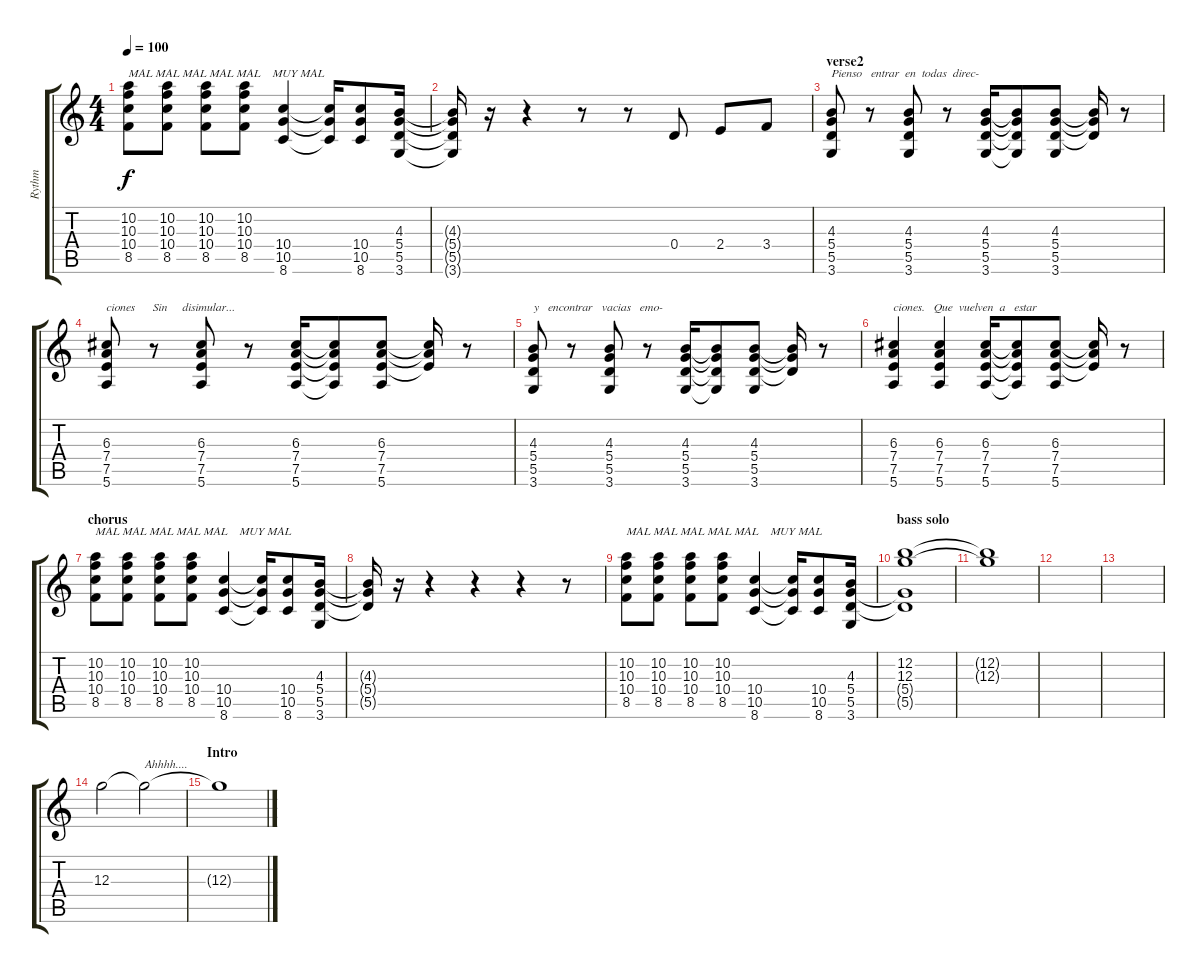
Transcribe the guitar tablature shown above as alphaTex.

\track ("Rythm" "Rythm") {instrument overdrivenguitar}
\staff {score tabs}
\tuning (E4 B3 G3 D3 A2 E2) {hide}
\ts (4 4)
\tempo 100
\clef g2
\ks c
(10.2 10.3 10.4 8.5).8{txt "MAL MAL MAL MAL MAL    MUY MAL" dy f} (10.2 10.3 10.4 8.5).8 (10.2 10.3 10.4 8.5).8 (10.2 10.3 10.4 8.5).8 (10.4 10.5 8.6).4 (10.4{t} 10.5{t} 8.6{t}).16 (10.4 10.5 8.6).8 (4.3 5.4 5.5 3.6).16 |
(4.3{t} 5.4{t} 5.5{t} 3.6{t}).16 r.16 r.4 r.8 r.8 0.4.8 2.4.8 3.4.8 |
\section ("" "verse2")
(4.3 5.4 5.5 3.6).8{txt "Pienso   entrar  en  todas  direc-"} r.8 (4.3 5.4 5.5 3.6).8 r.8 (4.3 5.4 5.5 3.6).16 (4.3{t} 5.4{t} 5.5{t} 3.6{t}).8 (4.3 5.4 5.5 3.6).8 (4.3{t} 5.4{t} 5.5{t}).16 r.8 |
(6.3 7.4 7.5 5.6).8{txt "ciones      Sin     disimular..."} r.8 (6.3 7.4 7.5 5.6).8 r.8 (6.3 7.4 7.5 5.6).16 (6.3{t} 7.4{t} 7.5{t} 5.6{t}).8 (6.3 7.4 7.5 5.6).8 (6.3{t} 7.4{t} 7.5{t}).16 r.8 |
(4.3 5.4 5.5 3.6).8{txt "y   encontrar   vacias   emo-"} r.8 (4.3 5.4 5.5 3.6).8 r.8 (4.3 5.4 5.5 3.6).16 (4.3{t} 5.4{t} 5.5{t} 3.6{t}).8 (4.3 5.4 5.5 3.6).8 (4.3{t} 5.4{t} 5.5{t}).16 r.8 |
(6.3 7.4 7.5 5.6).4{txt "ciones.   Que  vuelven  a   estar"} (6.3 7.4 7.5 5.6).4 (6.3 7.4 7.5 5.6).16 (6.3{t} 7.4{t} 7.5{t} 5.6{t}).8 (6.3 7.4 7.5 5.6).8 (6.3{t} 7.4{t} 7.5{t}).16 r.8 |
\section ("" "chorus")
(10.2 10.3 10.4 8.5).8{txt "MAL MAL MAL MAL MAL    MUY MAL"} (10.2 10.3 10.4 8.5).8 (10.2 10.3 10.4 8.5).8 (10.2 10.3 10.4 8.5).8 (10.4 10.5 8.6).4 (10.4{t} 10.5{t} 8.6{t}).16 (10.4 10.5 8.6).8 (4.3 5.4 5.5 3.6).16 |
(4.3{t} 5.4{t} 5.5{t}).16 r.16 r.4 r.4 r.4 r.8 |
(10.2 10.3 10.4 8.5).8{txt "MAL MAL MAL MAL MAL    MUY MAL"} (10.2 10.3 10.4 8.5).8 (10.2 10.3 10.4 8.5).8 (10.2 10.3 10.4 8.5).8 (10.4 10.5 8.6).4 (10.4{t} 10.5{t} 8.6{t}).16 (10.4 10.5 8.6).8 (4.3 5.4 5.5 3.6).16 |
\section ("" "bass solo")
(12.2 12.3 5.4{t} 5.5{t}).1{volume 0} |
(12.2{t} 12.3{t}).1 |
|
|
12.3.2{volume 0} 12.3{t}.2{txt "Ahhhh...."} |
\section ("" "Intro")
12.3{t}.1
